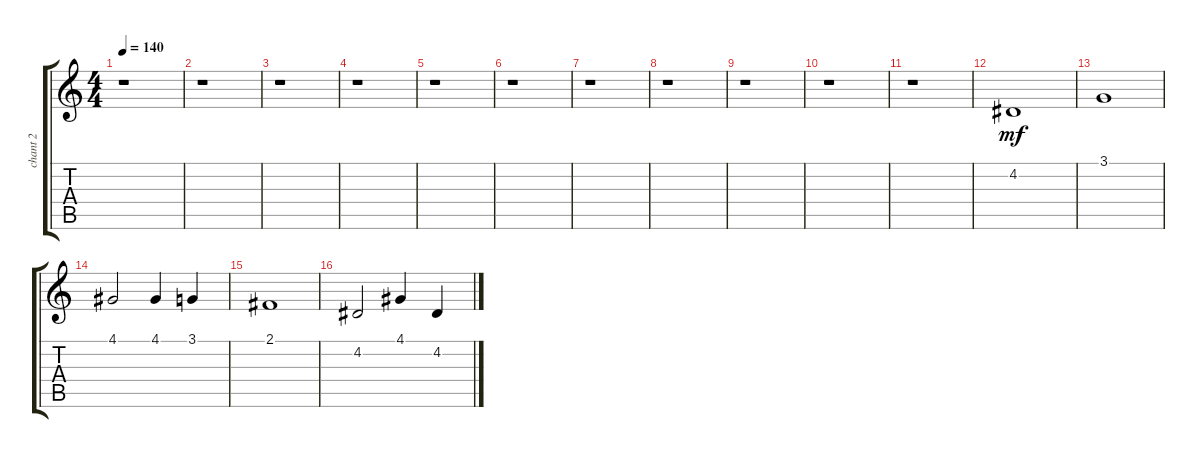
\track ("chant 2" "chant 2") {instrument choiraahs}
\staff {score tabs}
\tuning (E4 B3 G3 D3 A2 E2) {hide}
\ts (4 4)
\tempo 140
\clef g2
\ks c
r.1{dy f} |
r.1 |
r.1 |
r.1 |
r.1 |
r.1 |
r.1 |
r.1 |
r.1 |
r.1 |
r.1 |
4.2.1{dy mf} |
3.1.1 |
4.1.2 4.1.4 3.1.4 |
2.1.1 |
4.2.2 4.1.4 4.2.4
